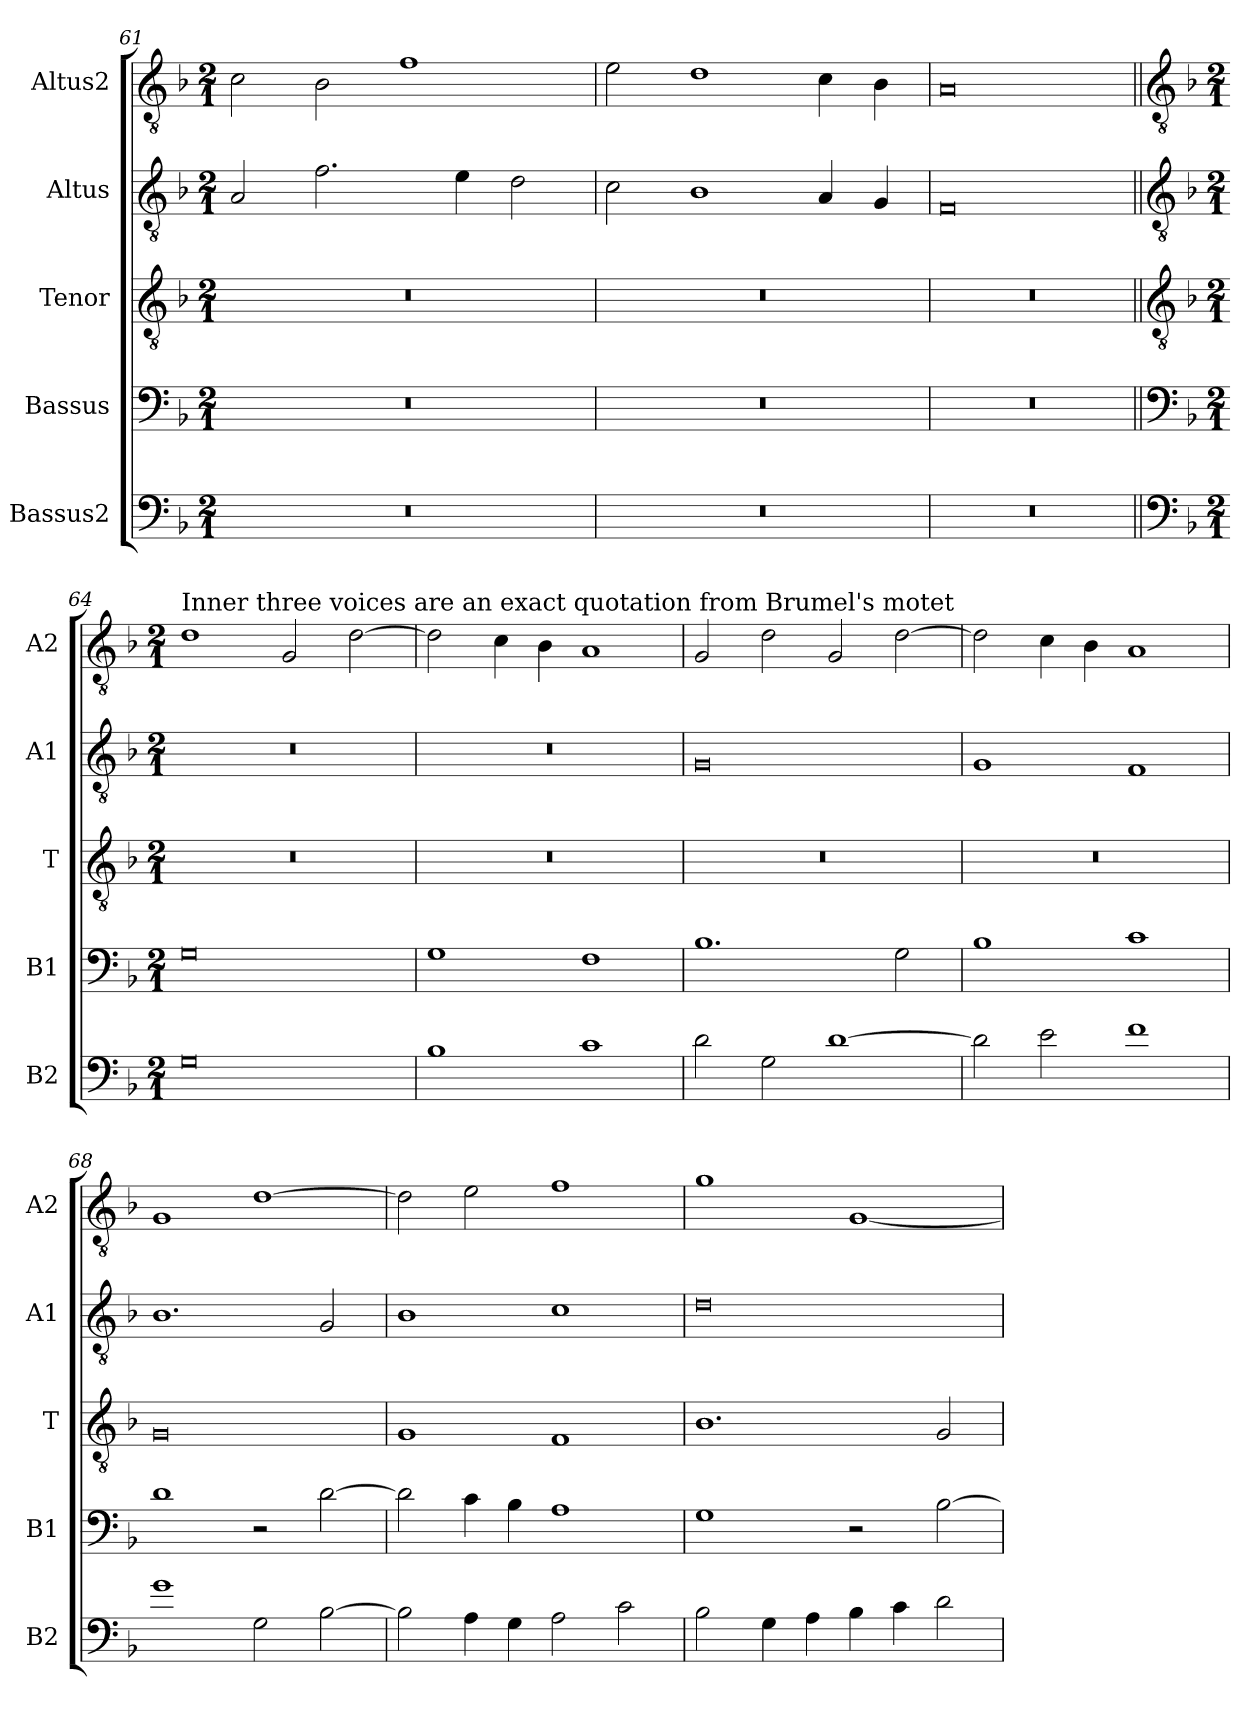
**kern	**kern	**kern	**kern	**kern
*part5	*part4	*part3	*part2	*part1
*staff5	*staff4	*staff3	*staff2	*staff1
*I"Bassus2	*I"Bassus	*I"Tenor	*I"Altus	*I"Altus2
*I'B2	*I'B1	*I'T	*I'A1	*I'A2
*clefF4	*clefF4	*clefGv2	*clefGv2	*clefGv2
*k[b-]	*k[b-]	*k[b-]	*k[b-]	*k[b-]
*M2/1	*M2/1	*M2/1	*M2/1	*M2/1
=61	=61	=61	=61	=61
0r	0r	0r	2A/	2c\
.	.	.	2.f\	2B-\
.	.	.	.	1f
.	.	.	4e\	.
.	.	.	2d\	.
=62	=62	=62	=62	=62
0r	0r	0r	2c\	2e\
.	.	.	1B-	1d
.	.	.	4A/	4c\
.	.	.	4G/	4B-\
=63	=63	=63	=63	=63
0r	0r	0r	0F	0A
!!LO:LB:g=z
=64||	=64||	=64||	=64||	=64||
*clefF4	*clefF4	*clefGv2	*clefGv2	*clefGv2
*k[b-]	*k[b-]	*k[b-]	*k[b-]	*k[b-]
*M2/1	*M2/1	*M2/1	*M2/1	*M2/1
!	!	!	!	!LO:TX:a:t=Inner three voices are an exact quotation from Brumel's motet
0G	0G	0r	0r	1d
.	.	.	.	2G/
.	.	.	.	[2d\
=65	=65	=65	=65	=65
1B-	1G	0r	0r	2d\]
.	.	.	.	4c\
.	.	.	.	4B-\
1c	1F	.	.	1A
=66	=66	=66	=66	=66
2d\	1.B-	0r	0G	2G/
2G\	.	.	.	2d\
[1d	.	.	.	2G/
.	2G\	.	.	[2d\
=67	=67	=67	=67	=67
2d\]	1B-	0r	1G	2d\]
2e\	.	.	.	4c\
.	.	.	.	4B-\
1f	1c	.	1F	1A
=68	=68	=68	=68	=68
1g	1d	0G	1.B-	1G
2G\	2r	.	.	[1d
[2B-\	[2d\	.	2G/	.
=69	=69	=69	=69	=69
2B-\]	2d\]	1G	1B-	2d\]
4A\	4c\	.	.	2e\
4G\	4B-\	.	.	.
2A\	1A	1F	1c	1f
2c\	.	.	.	.
=70	=70	=70	=70	=70
2B-\	1G	1.B-	0d	1g
4G\	.	.	.	.
4A\	.	.	.	.
4B-\	2r	.	.	[1G
4c\	.	.	.	.
2d\	[2B-\	2G/	.	.
=	=	=	=	=
*-	*-	*-	*-	*-
